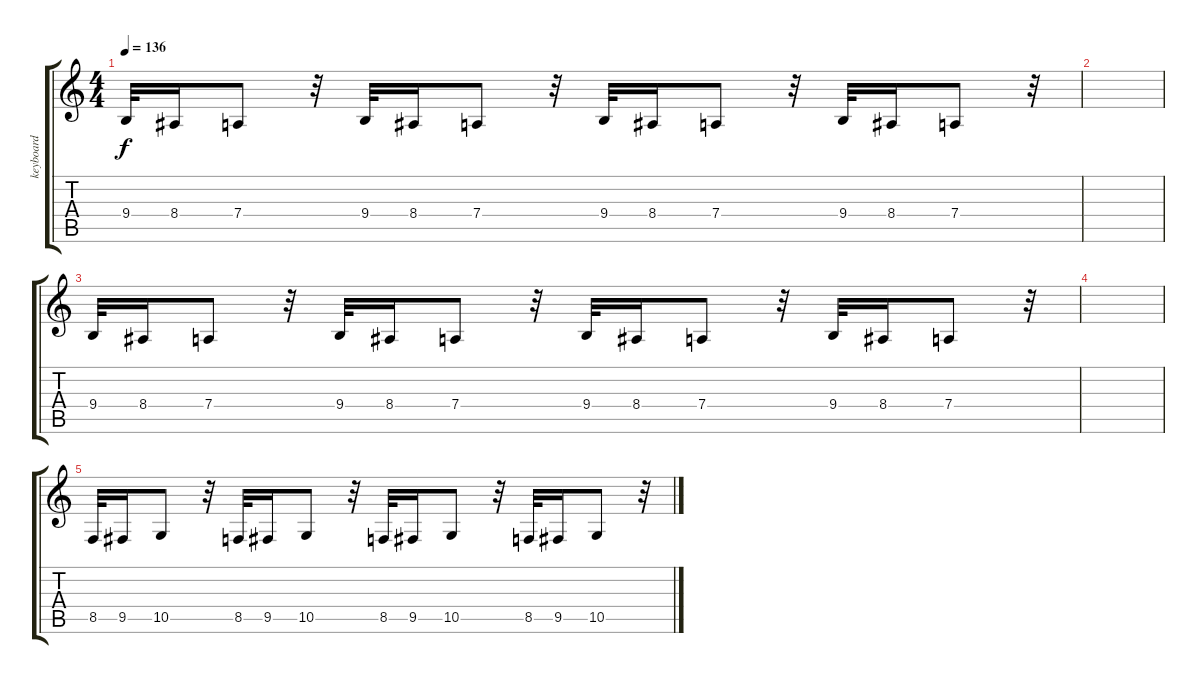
\track ("keyboard" "keyboard") {instrument electricgrandpiano}
\staff {score tabs}
\tuning (E4 B3 G3 D3 A2 E2) {hide}
\ts (4 4)
\tempo 136
\clef g2
\ks c
9.4.32{dy f} 8.4.16 7.4.8 r.32 9.4.32 8.4.16 7.4.8 r.32 9.4.32 8.4.16 7.4.8 r.32 9.4.32 8.4.16 7.4.8 r.32 |
|
9.4.32 8.4.16 7.4.8 r.32 9.4.32 8.4.16 7.4.8 r.32 9.4.32 8.4.16 7.4.8 r.32 9.4.32 8.4.16 7.4.8 r.32 |
|
8.5.32 9.5.16 10.5.8 r.32 8.5.32 9.5.16 10.5.8 r.32 8.5.32 9.5.16 10.5.8 r.32 8.5.32 9.5.16 10.5.8 r.32
